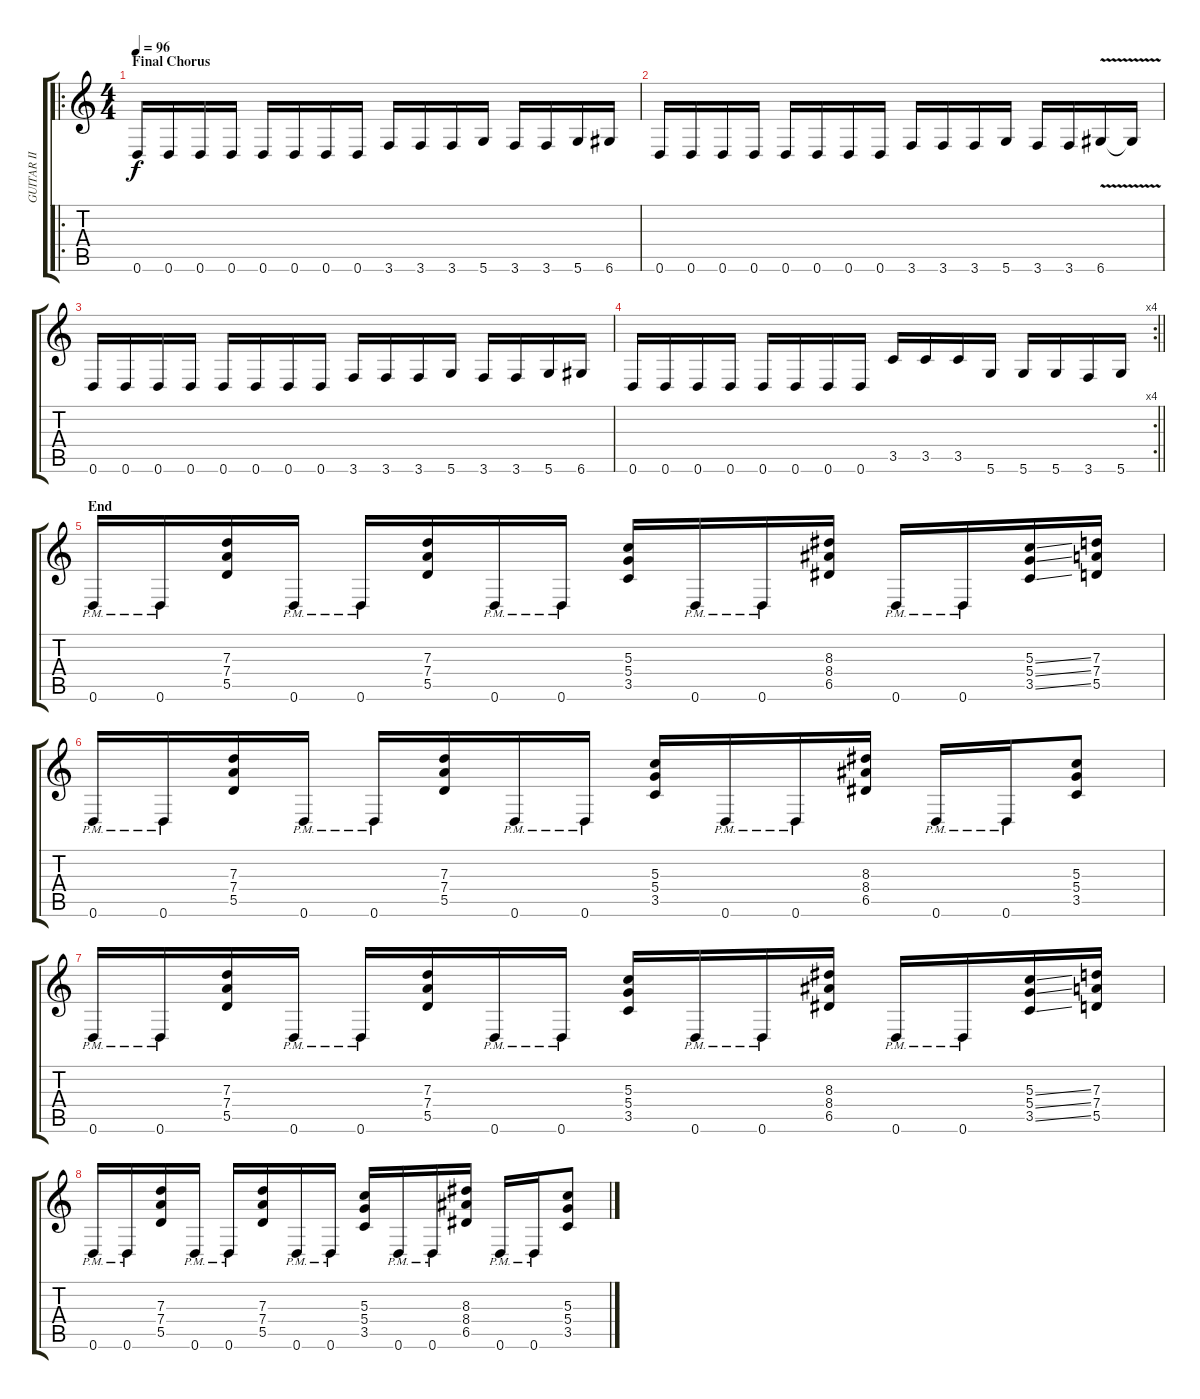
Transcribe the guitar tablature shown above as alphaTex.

\track ("GUITAR II" "GUITAR II") {instrument distortionguitar}
\staff {score tabs}
\tuning (E4 B3 G3 D3 A2 D2) {hide}
\ro
\ts (4 4)
\section ("" "Final Chorus")
\tempo 96
\clef g2
\ks c
0.6.16{dy f} 0.6.16 0.6.16 0.6.16 0.6.16 0.6.16 0.6.16 0.6.16 3.6.16 3.6.16 3.6.16 5.6.16 3.6.16 3.6.16 5.6.16 6.6.16 |
0.6.16 0.6.16 0.6.16 0.6.16 0.6.16 0.6.16 0.6.16 0.6.16 3.6.16 3.6.16 3.6.16 5.6.16 3.6.16 3.6.16 6.6{v}.16 6.6{t}.16 |
0.6.16 0.6.16 0.6.16 0.6.16 0.6.16 0.6.16 0.6.16 0.6.16 3.6.16 3.6.16 3.6.16 5.6.16 3.6.16 3.6.16 5.6.16 6.6.16 |
\rc 4
\barLineRight lightlight
0.6.16 0.6.16 0.6.16 0.6.16 0.6.16 0.6.16 0.6.16 0.6.16 3.5.16 3.5.16 3.5.16 5.6.16 5.6.16 5.6.16 3.6.16 5.6.16 |
\section ("" "End")
0.6{pm}.16 0.6{pm}.16 (7.3 7.4 5.5).16 0.6{pm}.16 0.6{pm}.16 (7.3 7.4 5.5).16 0.6{pm}.16 0.6{pm}.16 (5.3 5.4 3.5).16 0.6{pm}.16 0.6{pm}.16 (8.3 8.4 6.5).16 0.6{pm}.16 0.6{pm}.16 (5.3{ss} 5.4{ss} 3.5{ss}).16 (7.3 7.4 5.5).16 |
0.6{pm}.16 0.6{pm}.16 (7.3 7.4 5.5).16 0.6{pm}.16 0.6{pm}.16 (7.3 7.4 5.5).16 0.6{pm}.16 0.6{pm}.16 (5.3 5.4 3.5).16 0.6{pm}.16 0.6{pm}.16 (8.3 8.4 6.5).16 0.6{pm}.16 0.6{pm}.16 (5.3 5.4 3.5).8 |
0.6{pm}.16 0.6{pm}.16 (7.3 7.4 5.5).16 0.6{pm}.16 0.6{pm}.16 (7.3 7.4 5.5).16 0.6{pm}.16 0.6{pm}.16 (5.3 5.4 3.5).16 0.6{pm}.16 0.6{pm}.16 (8.3 8.4 6.5).16 0.6{pm}.16 0.6{pm}.16 (5.3{ss} 5.4{ss} 3.5{ss}).16 (7.3 7.4 5.5).16 |
0.6{pm}.16 0.6{pm}.16 (7.3 7.4 5.5).16 0.6{pm}.16 0.6{pm}.16 (7.3 7.4 5.5).16 0.6{pm}.16 0.6{pm}.16 (5.3 5.4 3.5).16 0.6{pm}.16 0.6{pm}.16 (8.3 8.4 6.5).16 0.6{pm}.16 0.6{pm}.16 (5.3 5.4 3.5).8
